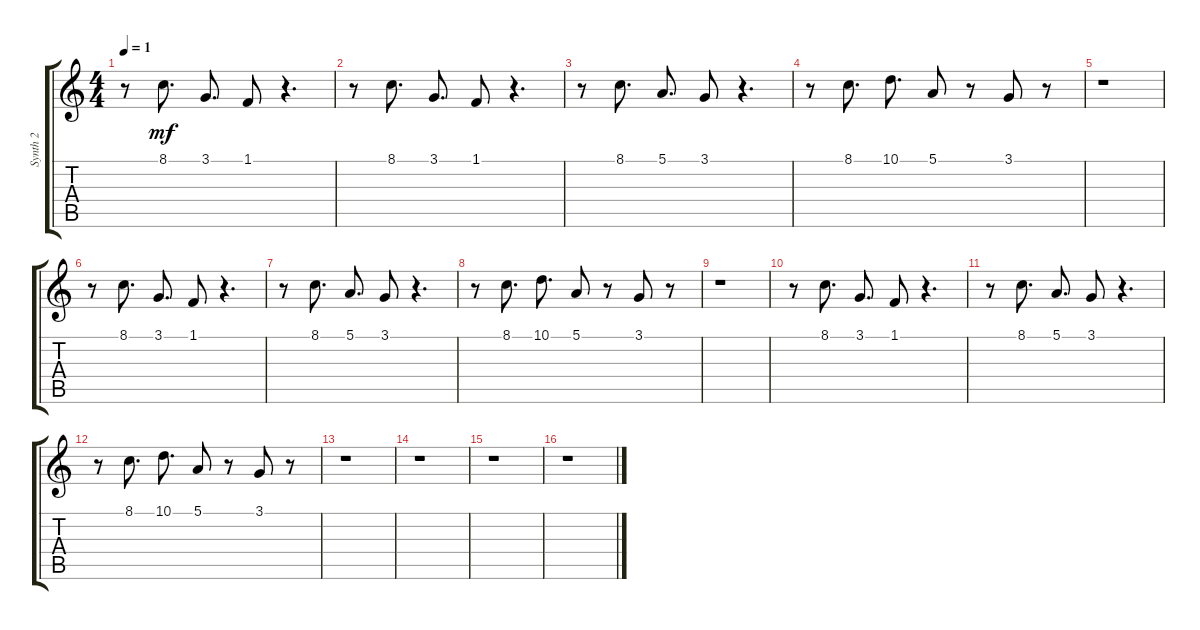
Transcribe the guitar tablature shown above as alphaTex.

\track ("Synth 2" "Synth 2") {instrument lead1square}
\staff {score tabs}
\tuning (E4 B3 G3 D3 A2 E2) {hide}
\ts (4 4)
\tempo 1
\clef g2
\ks c
r.8{dy mf} 8.1.8{d} 3.1.8{d} 1.1.8 r.4{d} |
r.8 8.1.8{d} 3.1.8{d} 1.1.8 r.4{d} |
r.8 8.1.8{d} 5.1.8{d} 3.1.8 r.4{d} |
r.8 8.1.8{d} 10.1.8{d} 5.1.8 r.8 3.1.8 r.8 |
r.1 |
r.8 8.1.8{d} 3.1.8{d} 1.1.8 r.4{d} |
r.8 8.1.8{d} 5.1.8{d} 3.1.8 r.4{d} |
r.8 8.1.8{d} 10.1.8{d} 5.1.8 r.8 3.1.8 r.8 |
r.1 |
r.8 8.1.8{d} 3.1.8{d} 1.1.8 r.4{d} |
r.8 8.1.8{d} 5.1.8{d} 3.1.8 r.4{d} |
r.8 8.1.8{d} 10.1.8{d} 5.1.8 r.8 3.1.8 r.8 |
r.1 |
r.1 |
r.1 |
r.1
